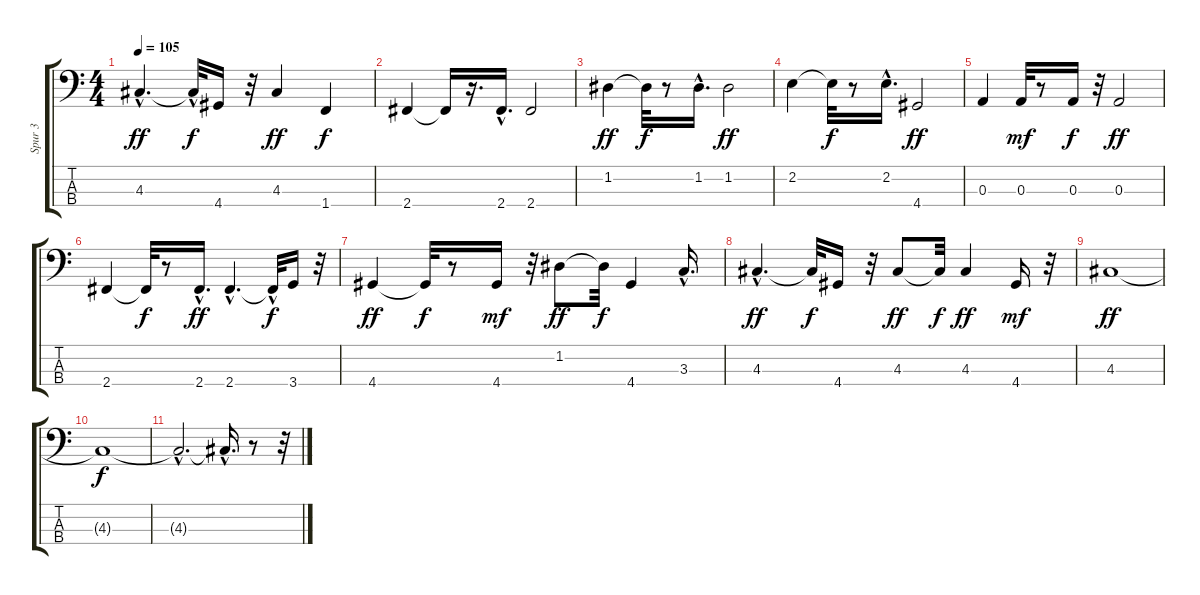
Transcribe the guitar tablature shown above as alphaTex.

\track ("Spur 3" "Spur 3") {instrument electricbassfinger}
\staff {score tabs}
\tuning (G2 D2 A1 E1) {hide}
\ts (4 4)
\tempo 105
\clef f4
\ks c
4.3{hac}.4{d dy ff} 4.3{hac t}.32{dy f} 4.4.16 r.32 4.3.4{dy ff} 1.4.4{dy f} |
2.4.4 2.4{t}.16 r.16{d} 2.4{hac}.16{d} 2.4.2 |
1.2.4{dy ff} 1.2{t}.32{dy f} r.8 1.2{hac}.16{d} 1.2.2{dy ff} |
2.2.4 2.2{t}.32{dy f} r.8 2.2{hac}.16{d} 4.4.2{dy ff} |
0.3.4 0.3.32{dy mf} r.8 0.3.16{dy f} r.32 0.3.2{dy ff} |
2.4.4 2.4{t}.32{dy f} r.8 2.4{hac}.16{d dy ff} 2.4{hac}.4{d} 2.4{hac t}.32{dy f} 3.4.16 r.32 |
4.4.4{dy ff} 4.4{t}.32{dy f} r.8 4.4.16{dy mf} r.32 1.2.8{dy ff} 1.2{t}.32{dy f} 4.4.4 3.3{hac}.16{d} |
4.3{hac}.4{d dy ff} 4.3{t}.32{dy f} 4.4.16 r.32 4.3.8{dy ff} 4.3{t}.32{dy f} 4.3.4{dy ff} 4.4.16{dy mf} r.32 |
4.3.1{dy ff} |
4.3{t}.1{dy f} |
4.3{hac t}.2{d} 4.3{hac t}.16{d} r.8 r.32
